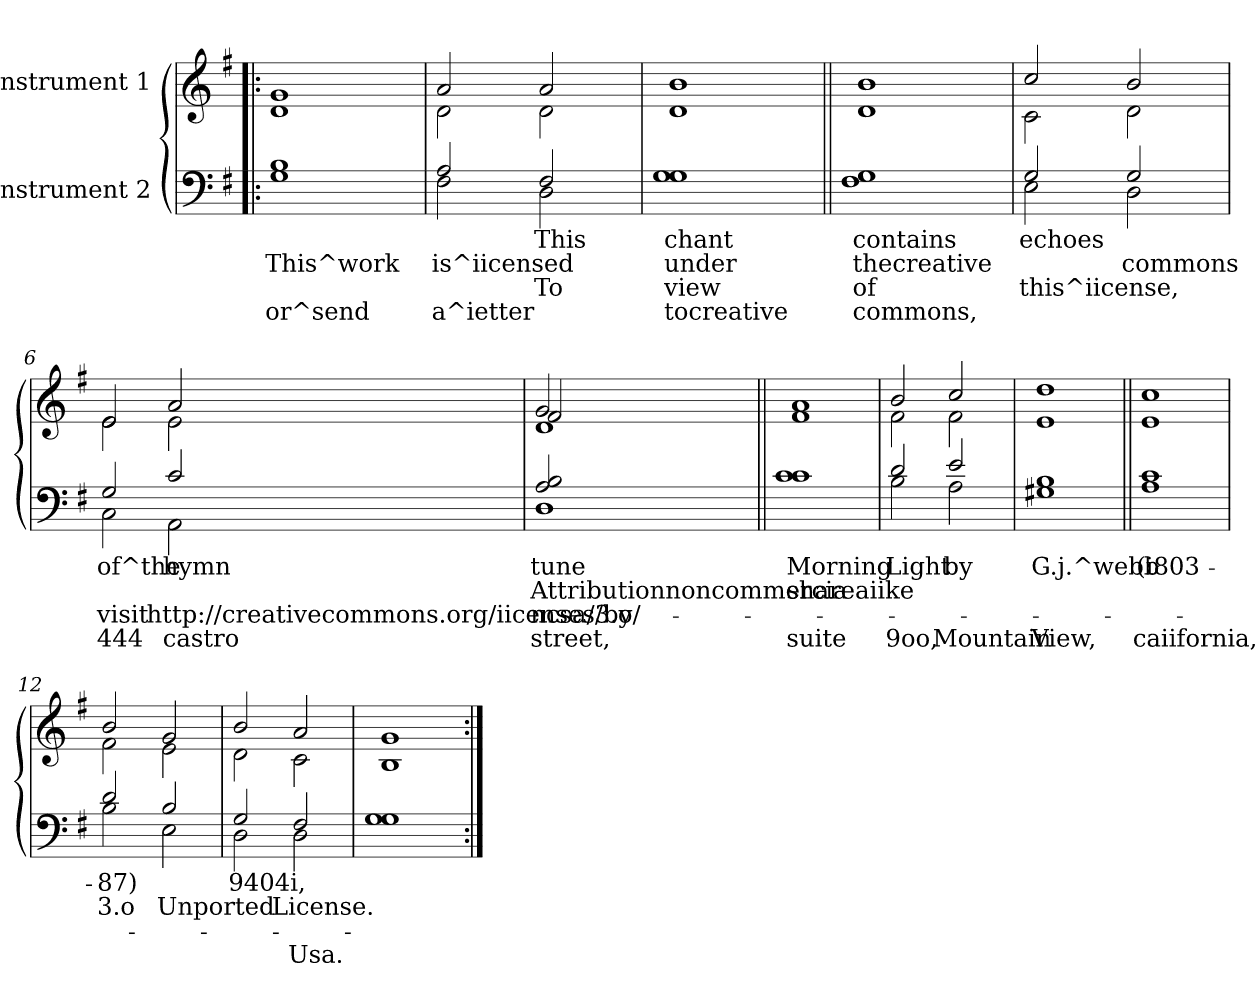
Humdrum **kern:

**kern	**text	**text	**text	**text	**kern
*part2	*part2	*part2	*part2	*part2	*part1
*staff2	*staff2	*staff2	*staff2	*staff2	*staff1
*I"Instrument 2	*	*	*	*	*I"Instrument 1
!!LO:PB:g=z
*stria5	*	*	*	*	*stria5
*clefF4	*	*	*	*	*clefG2
*k[f#]	*	*	*	*	*k[f#]
*G:	*	*	*	*	*G:
=1!|:	=1!|:	=1!|:	=1!|:	=1!|:	=1!|:
!	!LO:LY:b:rj	!LO:LY:b:rj	!	!LO:LY:b:rj	!
1B 1G	.	This^work	.	or^send	1g 1d
=2	=2	=2	=2	=2	=2
*^	*	*	*	*	*
!	!	!LO:LY:b:rj	!LO:LY:b:rj	!LO:LY:b:rj	!LO:LY:b:rj	!
*	*	*	*	*	*	*^
2A/	2F#\	.	is^iicensed	.	a^ietter	2a/	2d\
!	!	!LO:LY:b:rj	!LO:LY:b:rj	!LO:LY:b:rj	!LO:LY:b:rj	!	!
2F#/	2D\	This	.	To	.	2a/	2d\
=3	=3	=3	=3	=3	=3	=3	=3
!	!	!LO:LY:b:rj	!LO:LY:b:rj	!LO:LY:b:rj	!LO:LY:b:rj	!	!
*v	*v	*	*	*	*	*	*
*	*	*	*	*	*v	*v
1G 1G	chant	under	view	tocreative	1b 1d
=4||	=4||	=4||	=4||	=4||	=4||
!	!LO:LY:b:rj	!LO:LY:b:rj	!LO:LY:b:rj	!LO:LY:b:rj	!
1G 1F#	contains	thecreative	of	commons,	1b 1d
=5	=5	=5	=5	=5	=5
*^	*	*	*	*	*
!	!	!LO:LY:b:rj	!LO:LY:b:rj	!LO:LY:b:rj	!	!
*	*	*	*	*	*	*^
2G/	2E\	echoes	.	this^iicense,	.	2cc/	2c\
!	!	!LO:LY:b:rj	!LO:LY:b:rj	!LO:LY:b:rj	!	!	!
2G/	2D\	.	commons	.	.	2b/	2d\
!!LO:LB:g=z	!!
=6	=6	=6	=6	=6	=6	=6	=6
!	!	!LO:LY:b:rj	!	!LO:LY:b:rj	!LO:LY:b:rj	!	!
2G/	2C\	of^the	.	visit	444	2e/	2e\
!	!	!LO:LY:b:rj	!	!LO:LY:b:rj	!LO:LY:b:rj	!	!
2c/	2AA\	hymn	.	http://creativecommons.org/iicenses/by-	-castro	2a/	2e\
=7	=7	=7	=7	=7	=7	=7	=7
!	!	!LO:LY:b:rj	!LO:LY:b:rj	!LO:LY:b:rj	!LO:LY:b:rj	!	!
*	*	*	*	*	*	*	*^
1D	(>2B/ 2A/	tune	Attributionnoncommercia-	-ncsa/3.o/-	-street,	2g/	1d	2f#/
.	2ryy	.	.	.	.	2ryy	.	2ryy
=8||	=8||	=8||	=8||	=8||	=8||	=8||	=8||	=8||
!	!	!LO:LY:b:rj	!LO:LY:b:rj	!	!LO:LY:b:rj	!	!	!
*v	*v	*	*	*	*	*	*	*
*	*	*	*	*	*v	*v	*v
1c 1c	Morning	shareaiike	.	suite	1a 1f#
=9	=9	=9	=9	=9	=9
*^	*	*	*	*	*
!	!	!LO:LY:b:rj	!	!	!LO:LY:b:rj	!
*	*	*	*	*	*	*^
2d/	2B\	Light	.	.	9oo,	2b/	2f#\
!	!	!LO:LY:b:rj	!	!	!LO:LY:b:rj	!	!
2e/	2A\	by	.	.	Mountain	2cc/	2f#\
=10	=10	=10	=10	=10	=10	=10	=10
!	!	!LO:LY:b:rj	!	!	!LO:LY:b:rj	!	!
*v	*v	*	*	*	*	*	*
*	*	*	*	*	*v	*v
1B 1G#X	G.j.^webb	.	.	View,	1dd 1e
=11||	=11||	=11||	=11||	=11||	=11||
!	!LO:LY:b:rj	!	!	!LO:LY:b:rj	!
1c 1A	(i803-	.	.	-caiifornia,	1cc 1e
!!LO:LB:g=z
=12	=12	=12	=12	=12	=12
*^	*	*	*	*	*
!	!	!LO:LY:b:rj	!LO:LY:b:rj	!	!	!
*	*	*	*	*	*	*^
2d/	2B\	87)	3.o	.	.	2b/	2f#\
!	!	!LO:LY:b:rj	!LO:LY:b:rj	!	!	!	!
2B/	2E\	.	Unported	.	.	2g/	2e\
=13	=13	=13	=13	=13	=13	=13	=13
!	!	!LO:LY:b:rj	!LO:LY:b:rj	!	!LO:LY:b:rj	!	!
2G/	2D\	9404i,	.	.	.	2b/	2d\
!	!	!LO:LY:b:rj	!LO:LY:b:rj	!	!LO:LY:b:rj	!	!
2F#/	2D\	.	License.	.	Usa.	2a/	2c\
=14	=14	=14	=14	=14	=14	=14	=14
!	!	!LO:LY:b:rj	!	!	!	!	!
*v	*v	*	*	*	*	*	*
*	*	*	*	*	*v	*v
1G 1G	.	.	.	.	1g 1B
=:|!	=:|!	=:|!	=:|!	=:|!	=:|!
*-	*-	*-	*-	*-	*-
